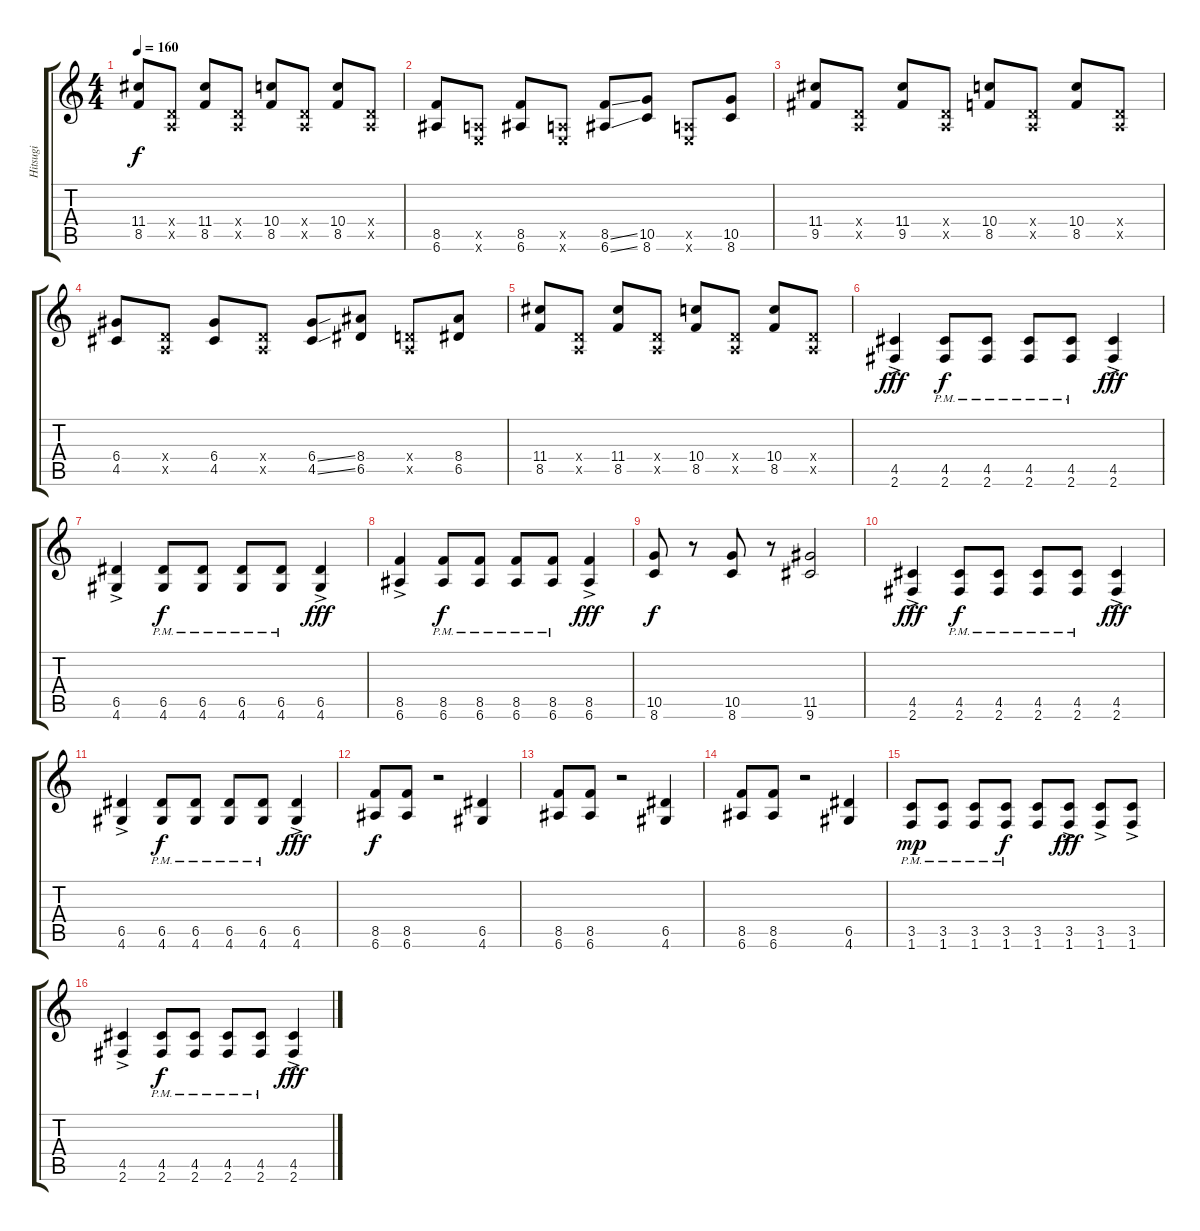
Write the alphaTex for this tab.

\track ("Hitsugi" "Hitsugi") {instrument distortionguitar}
\staff {score tabs}
\tuning (E4 B3 G3 D3 A2 E2) {hide}
\ts (4 4)
\tempo 160
\clef g2
\ks c
(11.4 8.5).8{dy f} (0.4{x} 0.5{x}).8 (11.4 8.5).8 (0.4{x} 0.5{x}).8 (10.4 8.5).8 (0.4{x} 0.5{x}).8 (10.4 8.5).8 (0.4{x} 0.5{x}).8 |
(8.5 6.6).8 (0.5{x} 0.6{x}).8 (8.5 6.6).8 (0.5{x} 0.6{x}).8 (8.5{ss} 6.6{ss}).8 (10.5 8.6).8 (0.5{x} 0.6{x}).8 (10.5 8.6).8 |
(11.4 9.5).8 (0.4{x} 0.5{x}).8 (11.4 9.5).8 (0.4{x} 0.5{x}).8 (10.4 8.5).8 (0.4{x} 0.5{x}).8 (10.4 8.5).8 (0.4{x} 0.5{x}).8 |
(6.4 4.5).8 (0.4{x} 0.5{x}).8 (6.4 4.5).8 (0.4{x} 0.5{x}).8 (6.4{ss} 4.5{ss}).8 (8.4 6.5).8 (0.4{x} 0.5{x}).8 (8.4 6.5).8 |
(11.4 8.5).8 (0.4{x} 0.5{x}).8 (11.4 8.5).8 (0.4{x} 0.5{x}).8 (10.4 8.5).8 (0.4{x} 0.5{x}).8 (10.4 8.5).8 (0.4{x} 0.5{x}).8 |
(4.5{ac} 2.6).4{dy fff} (4.5{pm} 2.6{pm}).8{dy f} (4.5{pm} 2.6{pm}).8 (4.5{pm} 2.6{pm}).8 (4.5{pm} 2.6{pm}).8 (4.5{ac} 2.6).4{dy fff} |
(6.5{ac} 4.6).4 (6.5 4.6{pm}).8{dy f} (6.5 4.6{pm}).8 (6.5 4.6{pm}).8 (6.5 4.6{pm}).8 (6.5{ac} 4.6).4{dy fff} |
(8.5 6.6{ac}).4 (8.5{pm} 6.6{pm}).8{dy f} (8.5{pm} 6.6{pm}).8 (8.5{pm} 6.6{pm}).8 (8.5{pm} 6.6{pm}).8 (8.5 6.6{ac}).4{dy fff} |
(10.5 8.6).8{dy f} r.8 (10.5 8.6).8 r.8 (11.5 9.6).2 |
(4.5{ac} 2.6).4{dy fff} (4.5{pm} 2.6{pm}).8{dy f} (4.5{pm} 2.6{pm}).8 (4.5{pm} 2.6{pm}).8 (4.5{pm} 2.6{pm}).8 (4.5{ac} 2.6).4{dy fff} |
(6.5{ac} 4.6).4 (6.5 4.6{pm}).8{dy f} (6.5 4.6{pm}).8 (6.5 4.6{pm}).8 (6.5 4.6{pm}).8 (6.5{ac} 4.6).4{dy fff} |
(8.5 6.6).8{dy f} (8.5 6.6).8 r.2 (6.5 4.6).4 |
(8.5 6.6).8 (8.5 6.6).8 r.2 (6.5 4.6).4 |
(8.5 6.6).8 (8.5 6.6).8 r.2 (6.5 4.6).4 |
(3.5 1.6{pm}).8{dy mp volume 8} (3.5 1.6{pm}).8 (3.5 1.6{pm}).8 (3.5 1.6{pm}).8{dy f} (3.5 1.6).8 (3.5 1.6{ac}).8{dy fff} (3.5 1.6{ac}).8 (3.5 1.6{ac}).8 |
(4.5{ac} 2.6).4 (4.5{pm} 2.6{pm}).8{dy f} (4.5{pm} 2.6{pm}).8 (4.5{pm} 2.6{pm}).8 (4.5{pm} 2.6{pm}).8 (4.5{ac} 2.6).4{dy fff}
